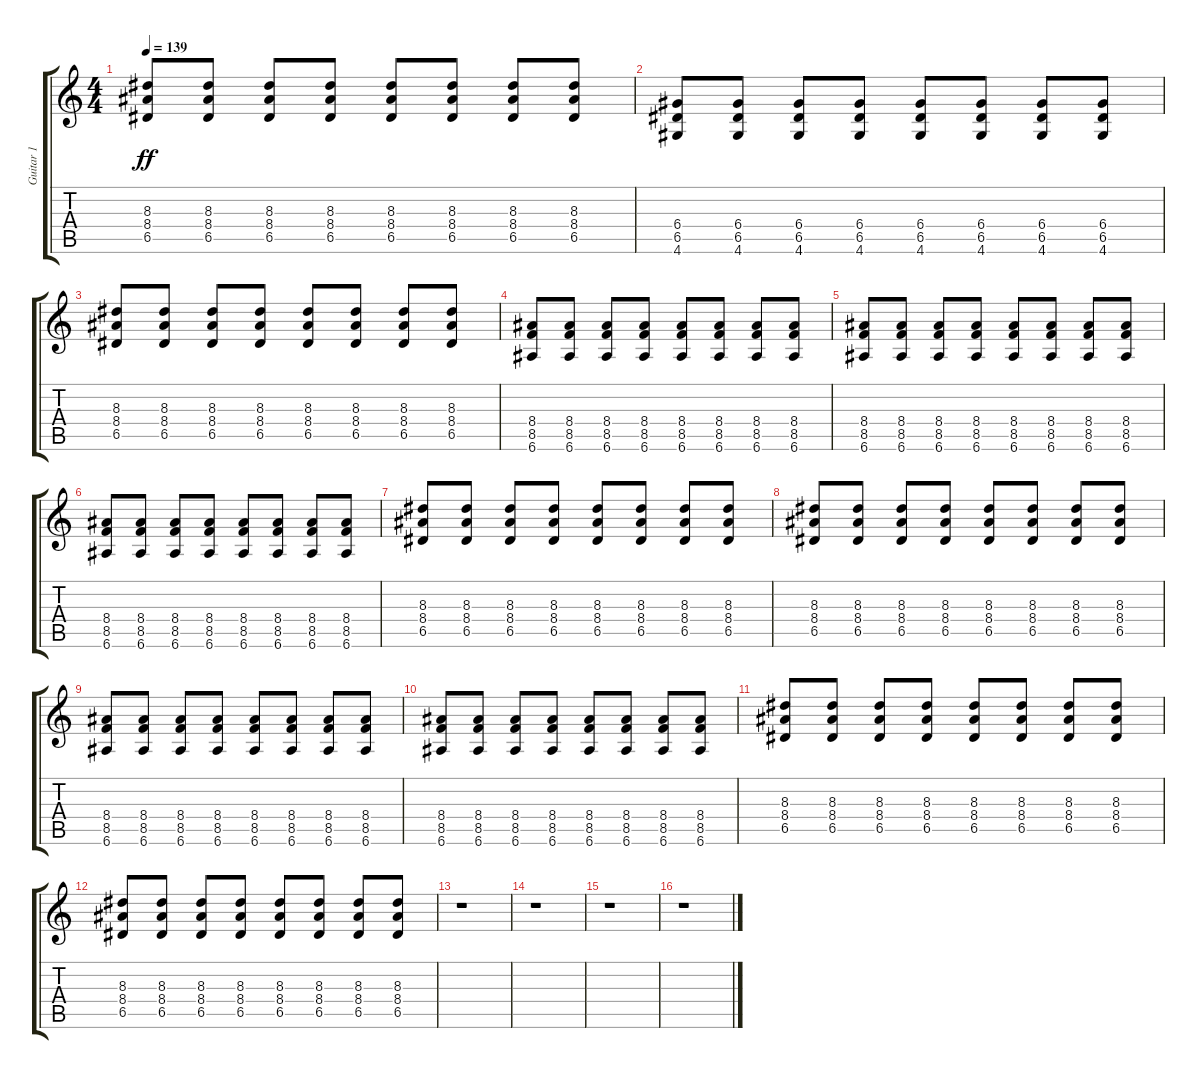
\track ("Guitar 1" "Guitar 1") {solo instrument distortionguitar}
\staff {score tabs}
\tuning (E4 B3 G3 D3 A2 E2) {hide}
\ts (4 4)
\tempo 139
\clef g2
\ks c
(8.3 8.4 6.5).8{dy ff} (8.3 8.4 6.5).8 (8.3 8.4 6.5).8 (8.3 8.4 6.5).8 (8.3 8.4 6.5).8 (8.3 8.4 6.5).8 (8.3 8.4 6.5).8 (8.3 8.4 6.5).8 |
(6.4 6.5 4.6).8 (6.4 6.5 4.6).8 (6.4 6.5 4.6).8 (6.4 6.5 4.6).8 (6.4 6.5 4.6).8 (6.4 6.5 4.6).8 (6.4 6.5 4.6).8 (6.4 6.5 4.6).8 |
(8.3 8.4 6.5).8 (8.3 8.4 6.5).8 (8.3 8.4 6.5).8 (8.3 8.4 6.5).8 (8.3 8.4 6.5).8 (8.3 8.4 6.5).8 (8.3 8.4 6.5).8 (8.3 8.4 6.5).8 |
(8.4 8.5 6.6).8 (8.4 8.5 6.6).8 (8.4 8.5 6.6).8 (8.4 8.5 6.6).8 (8.4 8.5 6.6).8 (8.4 8.5 6.6).8 (8.4 8.5 6.6).8 (8.4 8.5 6.6).8 |
(8.4 8.5 6.6).8 (8.4 8.5 6.6).8 (8.4 8.5 6.6).8 (8.4 8.5 6.6).8 (8.4 8.5 6.6).8 (8.4 8.5 6.6).8 (8.4 8.5 6.6).8 (8.4 8.5 6.6).8 |
(8.4 8.5 6.6).8 (8.4 8.5 6.6).8 (8.4 8.5 6.6).8 (8.4 8.5 6.6).8 (8.4 8.5 6.6).8 (8.4 8.5 6.6).8 (8.4 8.5 6.6).8 (8.4 8.5 6.6).8 |
(8.3 8.4 6.5).8 (8.3 8.4 6.5).8 (8.3 8.4 6.5).8 (8.3 8.4 6.5).8 (8.3 8.4 6.5).8 (8.3 8.4 6.5).8 (8.3 8.4 6.5).8 (8.3 8.4 6.5).8 |
(8.3 8.4 6.5).8 (8.3 8.4 6.5).8 (8.3 8.4 6.5).8 (8.3 8.4 6.5).8 (8.3 8.4 6.5).8 (8.3 8.4 6.5).8 (8.3 8.4 6.5).8 (8.3 8.4 6.5).8 |
(8.4 8.5 6.6).8 (8.4 8.5 6.6).8 (8.4 8.5 6.6).8 (8.4 8.5 6.6).8 (8.4 8.5 6.6).8 (8.4 8.5 6.6).8 (8.4 8.5 6.6).8 (8.4 8.5 6.6).8 |
(8.4 8.5 6.6).8 (8.4 8.5 6.6).8 (8.4 8.5 6.6).8 (8.4 8.5 6.6).8 (8.4 8.5 6.6).8 (8.4 8.5 6.6).8 (8.4 8.5 6.6).8 (8.4 8.5 6.6).8 |
(8.3 8.4 6.5).8 (8.3 8.4 6.5).8 (8.3 8.4 6.5).8 (8.3 8.4 6.5).8 (8.3 8.4 6.5).8 (8.3 8.4 6.5).8 (8.3 8.4 6.5).8 (8.3 8.4 6.5).8 |
(8.3 8.4 6.5).8 (8.3 8.4 6.5).8 (8.3 8.4 6.5).8 (8.3 8.4 6.5).8 (8.3 8.4 6.5).8 (8.3 8.4 6.5).8 (8.3 8.4 6.5).8 (8.3 8.4 6.5).8 |
r.1 |
r.1 |
r.1 |
r.1
